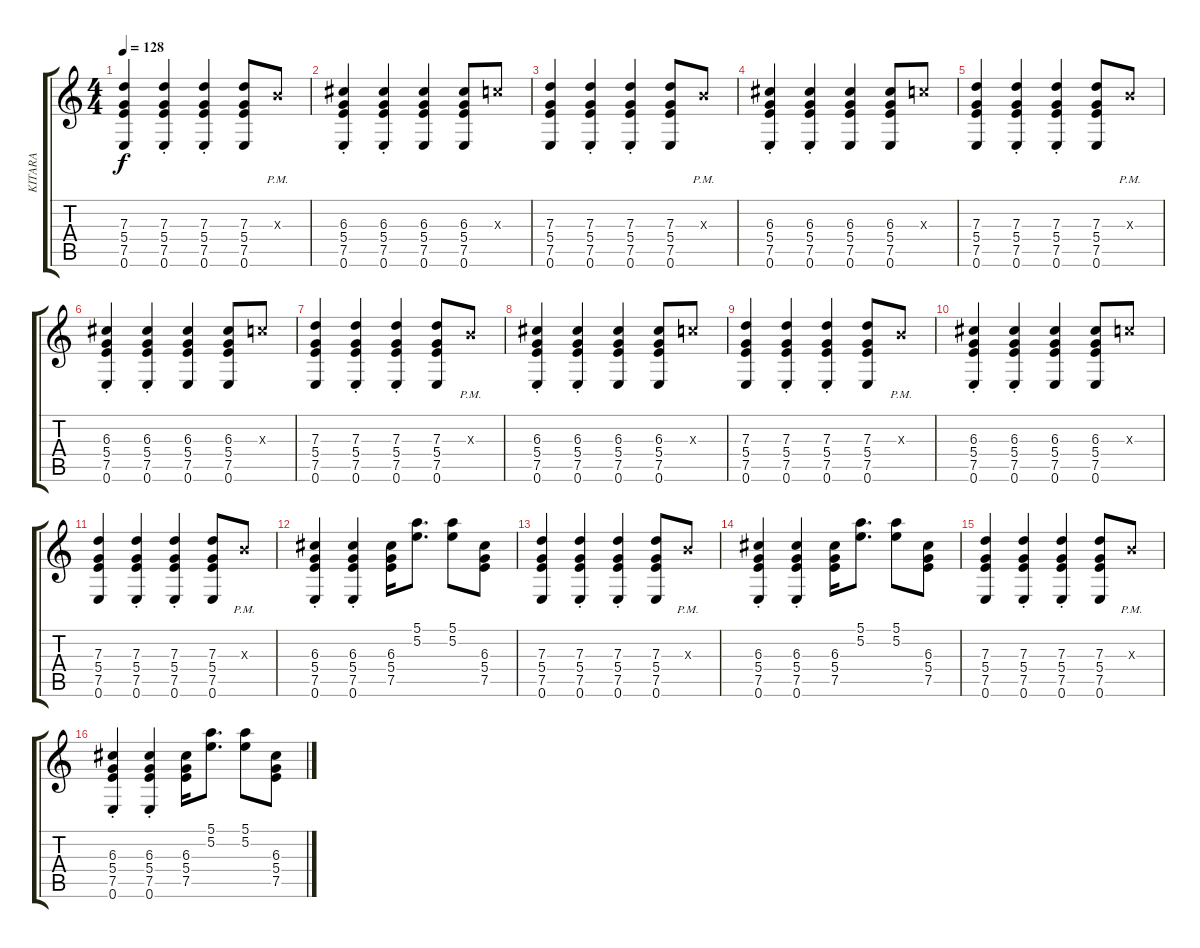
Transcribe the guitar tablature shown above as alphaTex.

\track ("KITARA" "KITARA") {instrument acousticguitarsteel}
\staff {score tabs}
\tuning (E4 B3 G3 D3 A2 E2) {hide}
\ts (4 4)
\tempo 128
\clef g2
\ks c
(7.3 5.4 7.5 0.6).4{dy f} (7.3 5.4 7.5 0.6{st}).4 (7.3 5.4 7.5 0.6{st}).4 (7.3 5.4 7.5 0.6).8 4.3{pm x}.8 |
(6.3 5.4 7.5 0.6{st}).4 (6.3 5.4 7.5 0.6{st}).4 (6.3 5.4 7.5 0.6).4 (6.3 5.4 7.5 0.6).8 5.3{x}.8 |
(7.3 5.4 7.5 0.6).4 (7.3 5.4 7.5 0.6{st}).4 (7.3 5.4 7.5 0.6{st}).4 (7.3 5.4 7.5 0.6).8 4.3{pm x}.8 |
(6.3 5.4 7.5 0.6{st}).4 (6.3 5.4 7.5 0.6{st}).4 (6.3 5.4 7.5 0.6).4 (6.3 5.4 7.5 0.6).8 5.3{x}.8 |
(7.3 5.4 7.5 0.6).4 (7.3 5.4 7.5 0.6{st}).4 (7.3 5.4 7.5 0.6{st}).4 (7.3 5.4 7.5 0.6).8 4.3{pm x}.8 |
(6.3 5.4 7.5 0.6{st}).4 (6.3 5.4 7.5 0.6{st}).4 (6.3 5.4 7.5 0.6).4 (6.3 5.4 7.5 0.6).8 5.3{x}.8 |
(7.3 5.4 7.5 0.6).4 (7.3 5.4 7.5 0.6{st}).4 (7.3 5.4 7.5 0.6{st}).4 (7.3 5.4 7.5 0.6).8 4.3{pm x}.8 |
(6.3 5.4 7.5 0.6{st}).4 (6.3 5.4 7.5 0.6{st}).4 (6.3 5.4 7.5 0.6).4 (6.3 5.4 7.5 0.6).8 5.3{x}.8 |
(7.3 5.4 7.5 0.6).4 (7.3 5.4 7.5 0.6{st}).4 (7.3 5.4 7.5 0.6{st}).4 (7.3 5.4 7.5 0.6).8 4.3{pm x}.8 |
(6.3 5.4 7.5 0.6{st}).4 (6.3 5.4 7.5 0.6{st}).4 (6.3 5.4 7.5 0.6).4 (6.3 5.4 7.5 0.6).8 5.3{x}.8 |
(7.3 5.4 7.5 0.6).4 (7.3 5.4 7.5 0.6{st}).4 (7.3 5.4 7.5 0.6{st}).4 (7.3 5.4 7.5 0.6).8 4.3{pm x}.8 |
(6.3{st} 5.4 7.5 0.6{st}).4 (6.3{st} 5.4 7.5 0.6{st}).4 (6.3 5.4 7.5).16 (5.1 5.2).8{d} (5.1 5.2).8 (6.3 5.4 7.5).8 |
(7.3 5.4 7.5 0.6).4 (7.3 5.4 7.5 0.6{st}).4 (7.3 5.4 7.5 0.6{st}).4 (7.3 5.4 7.5 0.6).8 4.3{pm x}.8 |
(6.3{st} 5.4 7.5 0.6{st}).4 (6.3{st} 5.4 7.5 0.6{st}).4 (6.3 5.4 7.5).16 (5.1 5.2).8{d} (5.1 5.2).8 (6.3 5.4 7.5).8 |
(7.3 5.4 7.5 0.6).4 (7.3 5.4 7.5 0.6{st}).4 (7.3 5.4 7.5 0.6{st}).4 (7.3 5.4 7.5 0.6).8 4.3{pm x}.8 |
(6.3{st} 5.4 7.5 0.6{st}).4 (6.3{st} 5.4 7.5 0.6{st}).4 (6.3 5.4 7.5).16 (5.1 5.2).8{d} (5.1 5.2).8 (6.3 5.4 7.5).8
